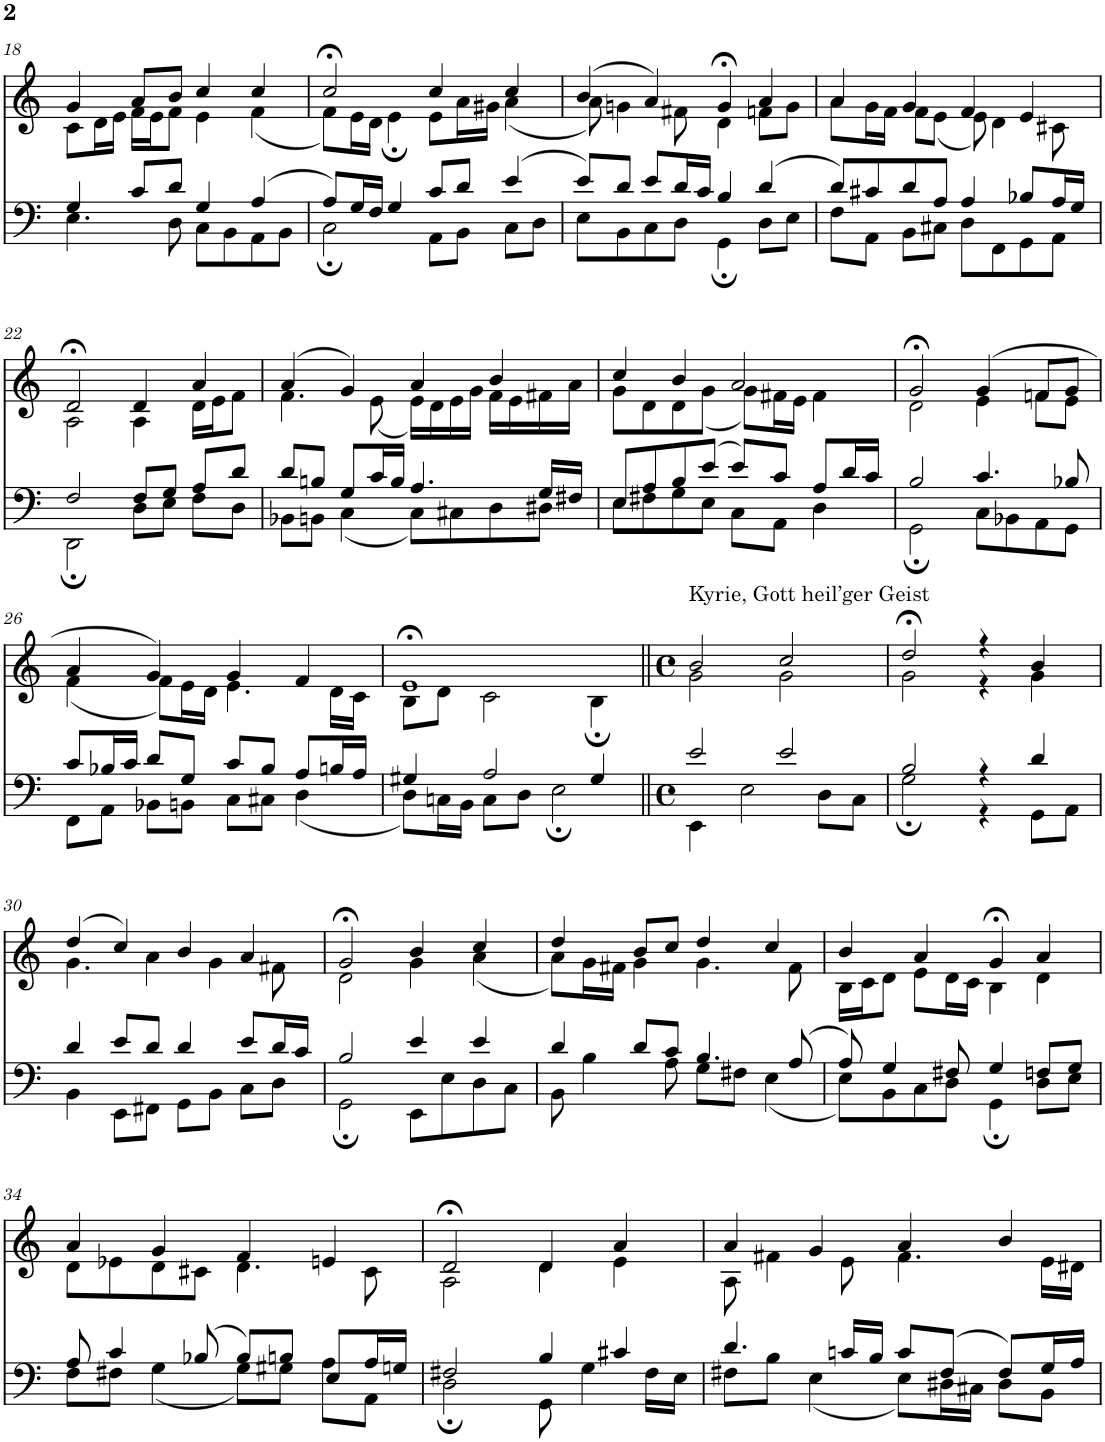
**kern	**kern
*part2	*part1
*staff2	*staff1
*I"T,B	*I"S,A
!!LO:PB:g=z
*clefF4	*clefG2
*k[]	*k[]
*M4/4	*M4/4
*met(c)	*met(c)
=18	=18
*^	*^
4G/	4.E\	4g/	8c\L
.	.	.	16d\L
.	.	.	16e\JJ
8c/L	.	8a/L	16f\LL
.	.	.	16e\J
8d/J	8D\	8b/J	8f\J
4G/	8C\L	4cc/	4e\
.	8BB\	.	.
(>4A/	8AA\	4cc/	(<4f\
.	8BB\J	.	.
=19	=19	=19	=19
8A/L)	2C;\	2cc;</	8f\L)
16G/L	.	.	16e\L
16F/JJ	.	.	16d\JJ
4G/	.	.	4e;\
8c/L	8AA\L	4cc/	8e\L
8d/J	8BB\J	.	16a\L
.	.	.	16g#X\JJ
(>4e/	8C\L	4cc/	(<4a\
.	8D\J	.	.
=20	=20	=20	=20
8e/L)	8E\L	(>4b/	8a\)
8d/J	8BB\	.	4gn\
8e/L	8C\	4a/)	.
16d/L	8D\J	.	8f#X\
16c/JJ	.	.	.
4B/	4GG;\	4g;</	4d\
(>4d/	8D\L	4a/	8fn\L
.	8E\J	.	8g\J
=21	=21	=21	=21
8d/L)	8F\L	4a/	8a\L
8c#X/	8AA\J	.	16g\L
.	.	.	16f\JJ
8d/	8BB\L	4g/	8f\L
8A/J	8C#X\J	.	(<8e\J
4A/	8D\L	4f/	8e\)
.	8FF\	.	4d\
8B-X/L	8GG\	4e/	.
16A/L	8AA\J	.	8c#X\
16G/JJ	.	.	.
!!LO:LB:g=z	!!
=22	=22	=22	=22
2F/	2DD;\	2d;</	2A\
8F/L	8D\L	4d/	4A\
8G/J	8E\J	.	.
8A/L	8F\L	4a/	16d\LL
.	.	.	16e\J
8d/J	8D\J	.	8f\J
=23	=23	=23	=23
8d/L	8BB-X\L	(>4a/	4.f\
8Bn/J	8BBn\J	.	.
8G/L	(<4C\	4g/)	.
16c/L	.	.	(<8e\
16B/JJ	.	.	.
4.A/	8C\L)	4a/	16e\LL)
.	.	.	16d\
.	8C#X\	.	16e\
.	.	.	16g\JJ
.	8D\	4b/	16f\LL
.	.	.	16e\
16G/LL	8D#X\J	.	16f#X\
16F#X/JJ	.	.	16a\JJ
=24	=24	=24	=24
8E/L	8E\L	4cc/	8g\L
8A/	8F#X\	.	8d\
8B/	8G\	4b/	8d\
(>8e/J	8E\J	.	(<8g\J
8e/L)	8C\L	2a/	8g\L)
8c/J	8AA\J	.	16f#X\L
.	.	.	16e\JJ
8A/L	4D\	.	4f#\
16d/L	.	.	.
16c/JJ	.	.	.
=25	=25	=25	=25
2B/	2GG;\	2g;</	2d\
4.c/	8C\L	(>4g/	4e\
.	8BB-X\	.	.
.	8AA\	8fn/L	8fn\L
8B-X/	8GG\J	8g/J	8e\J
!!LO:LB:g=z	!!
=26	=26	=26	=26
8c/L	8FF\L	4a/	(<4f\
16B-X/L	8AA\J	.	.
16c/JJ	.	.	.
8d/L	8BB-X\L	4g/)	8f\L)
8G/J	8BBn\J	.	16e\L
.	.	.	16d\JJ
8c/L	8C\L	4g/	4.e\
8B-/J	8C#X\J	.	.
8A/L	(<4D\	4f/	.
16Bn/L	.	.	16d\LL
16A/JJ	.	.	16c\JJ
=27	=27	=27	=27
4G#X/	8D\L)	1e;<	8B\L
.	16Cn\L	.	8d\J
.	16BB\JJ	.	.
2A/	8C\L	.	2c\
.	8D\J	.	.
.	2E;\	.	.
4G#/	.	.	4B;\
=28||	=28||	=28||	=28||
*M4/4	*	*M4/4	*
*met(c)	*	*met(c)	*
!	!	!LO:TX:a:t=Kyrie, Gott heil’ger Geist	!
2e/	4EE\	2b/	2g\
.	2E\	.	.
2e/	.	2cc/	2g\
.	8D\L	.	.
.	8C\J	.	.
=29	=29	=29	=29
2B/	2G;\	2dd;</	2g\
4r	4r	4r	4r
4d/	8GG\L	4b/	4g\
.	8AA\J	.	.
!!LO:LB:g=z	!!
=30	=30	=30	=30
4d/	4BB\	(>4dd/	4.g\
8e/L	8EE\L	4cc/)	.
8d/J	8FF#X\J	.	4a\
4d/	8GG\L	4b/	.
.	8BB\J	.	4g\
8e/L	8C\L	4a/	.
16d/L	8D\J	.	8f#X\
16c/JJ	.	.	.
=31	=31	=31	=31
2B/	2GG;\	2g;</	2d\
4e/	8EE\L	4b/	4g\
.	8E\	.	.
4e/	8D\	4cc/	(<4a\
.	8C\J	.	.
=32	=32	=32	=32
4d/	8BB\	4dd/	8a\L)
.	4B\	.	16g\L
.	.	.	16f#X\JJ
8d/L	.	8b/L	4g\
8c/J	8A\	8cc/J	.
4.B/	8G\L	4dd/	4.g\
.	8F#X\J	.	.
.	(<4E\	4cc/	.
(>8A/	.	.	8f#\
=33	=33	=33	=33
8A/)	8E\L)	4b/	16B\LL
.	.	.	16c\J
4G/	8BB\	.	8d\J
.	8C\	4a/	8e\L
8F#X/	8D\J	.	16d\L
.	.	.	16c\JJ
4G/	4GG;\	4g;</	4B\
8Fn/L	8D\L	4a/	4d\
8G/J	8E\J	.	.
!!LO:LB:g=z	!!
=34	=34	=34	=34
8A/	8F\L	4a/	8d\L
4c/	8F#X\J	.	8e-X\
.	(<4G\	4g/	8d\
(>8B-X/	.	.	8c#X\J
8B-/L)	8G\L)	4f/	4.d\
8Bn/J	8G#X\J	.	.
8E/L	8A\L	4en/	.
16A/L	8AA\J	.	8c#\
16Gn/JJ	.	.	.
=35	=35	=35	=35
2F#X/	2D;\	2d;</	2A\
4B/	8GG\	4d/	4d\
.	4G\	.	.
4c#X/	.	4a/	4e\
.	16F#\LL	.	.
.	16E\JJ	.	.
=36	=36	=36	=36
4.d/	8F#X\L	4a/	8A\
.	8B\J	.	4f#X\
.	(<4E\	4g/	.
16cn/LL	.	.	8e\
16B/JJ	.	.	.
8c/L	8E\L)	4a/	4.f#\
(>8F#/J	16D#X\L	.	.
.	16C#X\JJ	.	.
8F#/L)	8D#\L	4b/	.
16G/L	8BB\J	.	16e\LL
16A/JJ	.	.	16d#X\JJ
*v	*v	*	*
*	*v	*v
=	=
*-	*-
